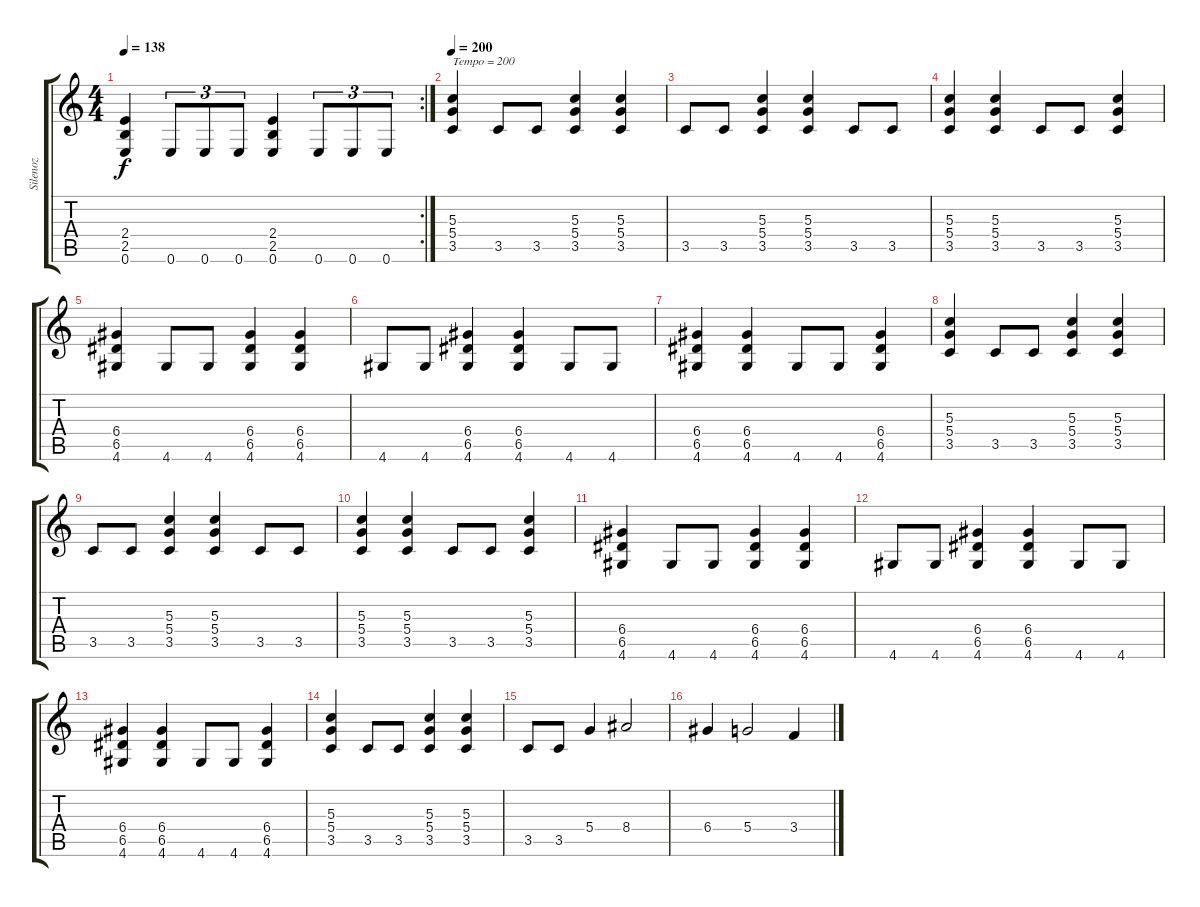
\track ("Silenoz" "Silenoz") {instrument distortionguitar}
\staff {score tabs}
\tuning (E4 B3 G3 D3 A2 E2) {hide}
\rc 2
\ts (4 4)
\tempo 138
\clef g2
\ks c
(2.4 2.5 0.6).4{dy f} 0.6.8{tu (3 2)} 0.6.8{tu (3 2)} 0.6.8{tu (3 2)} (2.4 2.5 0.6).4 0.6.8{tu (3 2)} 0.6.8{tu (3 2)} 0.6.8{tu (3 2)} |
\tempo 200
(5.3 5.4 3.5).4{txt "Tempo = 200"} 3.5.8 3.5.8 (5.3 5.4 3.5).4 (5.3 5.4 3.5).4 |
3.5.8 3.5.8 (5.3 5.4 3.5).4 (5.3 5.4 3.5).4 3.5.8 3.5.8 |
(5.3 5.4 3.5).4 (5.3 5.4 3.5).4 3.5.8 3.5.8 (5.3 5.4 3.5).4 |
(6.4 6.5 4.6).4 4.6.8 4.6.8 (6.4 6.5 4.6).4 (6.4 6.5 4.6).4 |
4.6.8 4.6.8 (6.4 6.5 4.6).4 (6.4 6.5 4.6).4 4.6.8 4.6.8 |
(6.4 6.5 4.6).4 (6.4 6.5 4.6).4 4.6.8 4.6.8 (6.4 6.5 4.6).4 |
(5.3 5.4 3.5).4 3.5.8 3.5.8 (5.3 5.4 3.5).4 (5.3 5.4 3.5).4 |
3.5.8 3.5.8 (5.3 5.4 3.5).4 (5.3 5.4 3.5).4 3.5.8 3.5.8 |
(5.3 5.4 3.5).4 (5.3 5.4 3.5).4 3.5.8 3.5.8 (5.3 5.4 3.5).4 |
(6.4 6.5 4.6).4 4.6.8 4.6.8 (6.4 6.5 4.6).4 (6.4 6.5 4.6).4 |
4.6.8 4.6.8 (6.4 6.5 4.6).4 (6.4 6.5 4.6).4 4.6.8 4.6.8 |
(6.4 6.5 4.6).4 (6.4 6.5 4.6).4 4.6.8 4.6.8 (6.4 6.5 4.6).4 |
(5.3 5.4 3.5).4 3.5.8 3.5.8 (5.3 5.4 3.5).4 (5.3 5.4 3.5).4 |
3.5.8 3.5.8 5.4.4 8.4.2 |
6.4.4 5.4.2 3.4.4
